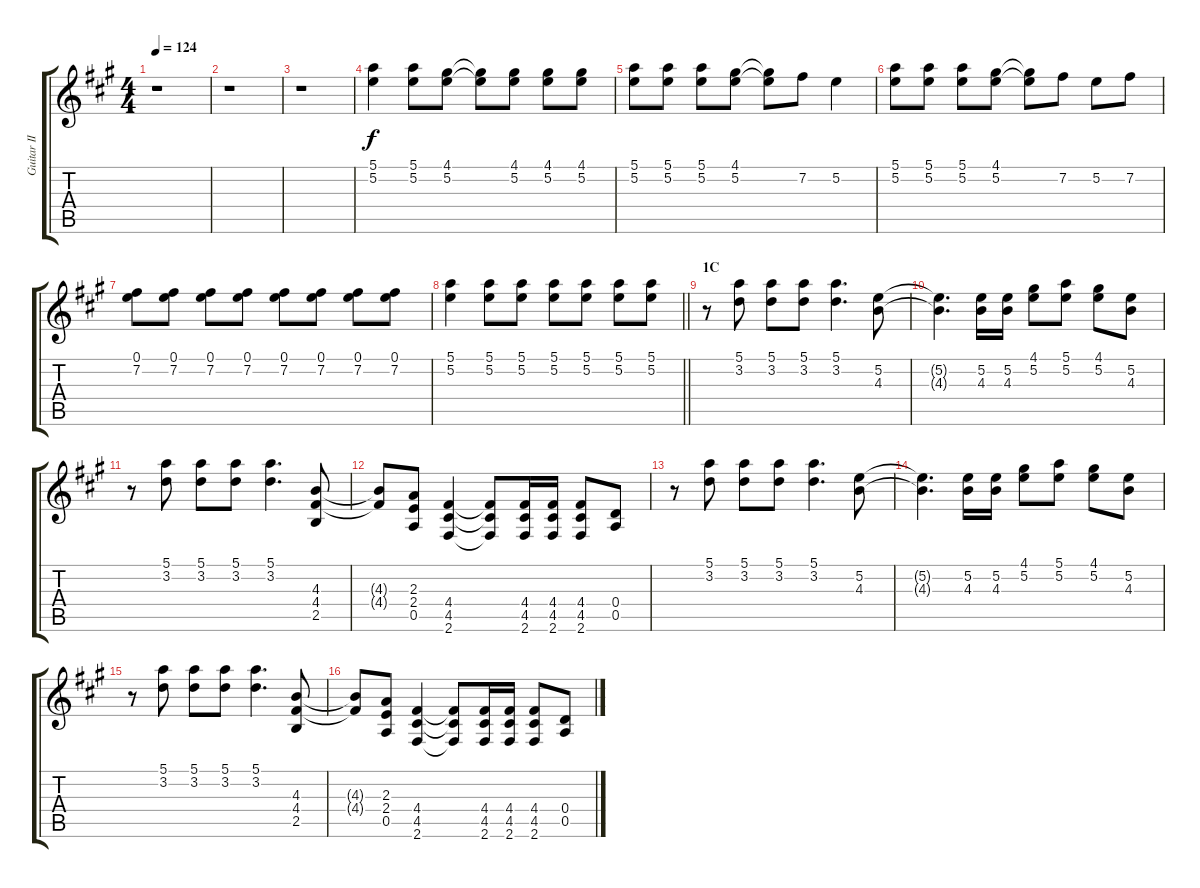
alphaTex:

\track ("Guitar II" "Guitar II") {instrument overdrivenguitar}
\staff {score tabs}
\tuning (E4 B3 G3 D3 A2 E2) {hide}
\ts (4 4)
\tempo 124
\clef g2
\ks f#minor
r.1{dy f} |
r.1 |
r.1 |
(5.1 5.2).4 (5.1 5.2).8 (4.1 5.2).8 (4.1{t} 5.2{t}).8 (4.1 5.2).8 (4.1 5.2).8 (4.1 5.2).8 |
(5.1 5.2).8 (5.1 5.2).8 (5.1 5.2).8 (4.1 5.2).8 (4.1{t} 5.2{t}).8 7.2.8 5.2.4 |
(5.1 5.2).8 (5.1 5.2).8 (5.1 5.2).8 (4.1 5.2).8 (4.1{t} 5.2{t}).8 7.2.8 5.2.8 7.2.8 |
(0.1 7.2).8 (0.1 7.2).8 (0.1 7.2).8 (0.1 7.2).8 (0.1 7.2).8 (0.1 7.2).8 (0.1 7.2).8 (0.1 7.2).8 |
\barLineRight lightlight
(5.1 5.2).4 (5.1 5.2).8 (5.1 5.2).8 (5.1 5.2).8 (5.1 5.2).8 (5.1 5.2).8 (5.1 5.2).8 |
\section ("" "1C")
r.8 (5.1 3.2).8 (5.1 3.2).8 (5.1 3.2).8 (5.1 3.2).4{d} (5.2 4.3).8 |
(5.2{t} 4.3{t}).4{d} (5.2 4.3).16 (5.2 4.3).16 (4.1 5.2).8 (5.1 5.2).8 (4.1 5.2).8 (5.2 4.3).8 |
r.8 (5.1 3.2).8 (5.1 3.2).8 (5.1 3.2).8 (5.1 3.2).4{d} (4.3 4.4 2.5).8 |
(4.3{t} 4.4{t}).8 (2.3 2.4 0.5).8 (4.4 4.5 2.6).4 (4.4{t} 4.5{t} 2.6{t}).8 (4.4 4.5 2.6).16 (4.4 4.5 2.6).16 (4.4 4.5 2.6).8 (0.4 0.5).8 |
r.8 (5.1 3.2).8 (5.1 3.2).8 (5.1 3.2).8 (5.1 3.2).4{d} (5.2 4.3).8 |
(5.2{t} 4.3{t}).4{d} (5.2 4.3).16 (5.2 4.3).16 (4.1 5.2).8 (5.1 5.2).8 (4.1 5.2).8 (5.2 4.3).8 |
r.8 (5.1 3.2).8 (5.1 3.2).8 (5.1 3.2).8 (5.1 3.2).4{d} (4.3 4.4 2.5).8 |
(4.3{t} 4.4{t}).8 (2.3 2.4 0.5).8 (4.4 4.5 2.6).4 (4.4{t} 4.5{t} 2.6{t}).8 (4.4 4.5 2.6).16 (4.4 4.5 2.6).16 (4.4 4.5 2.6).8 (0.4 0.5).8
